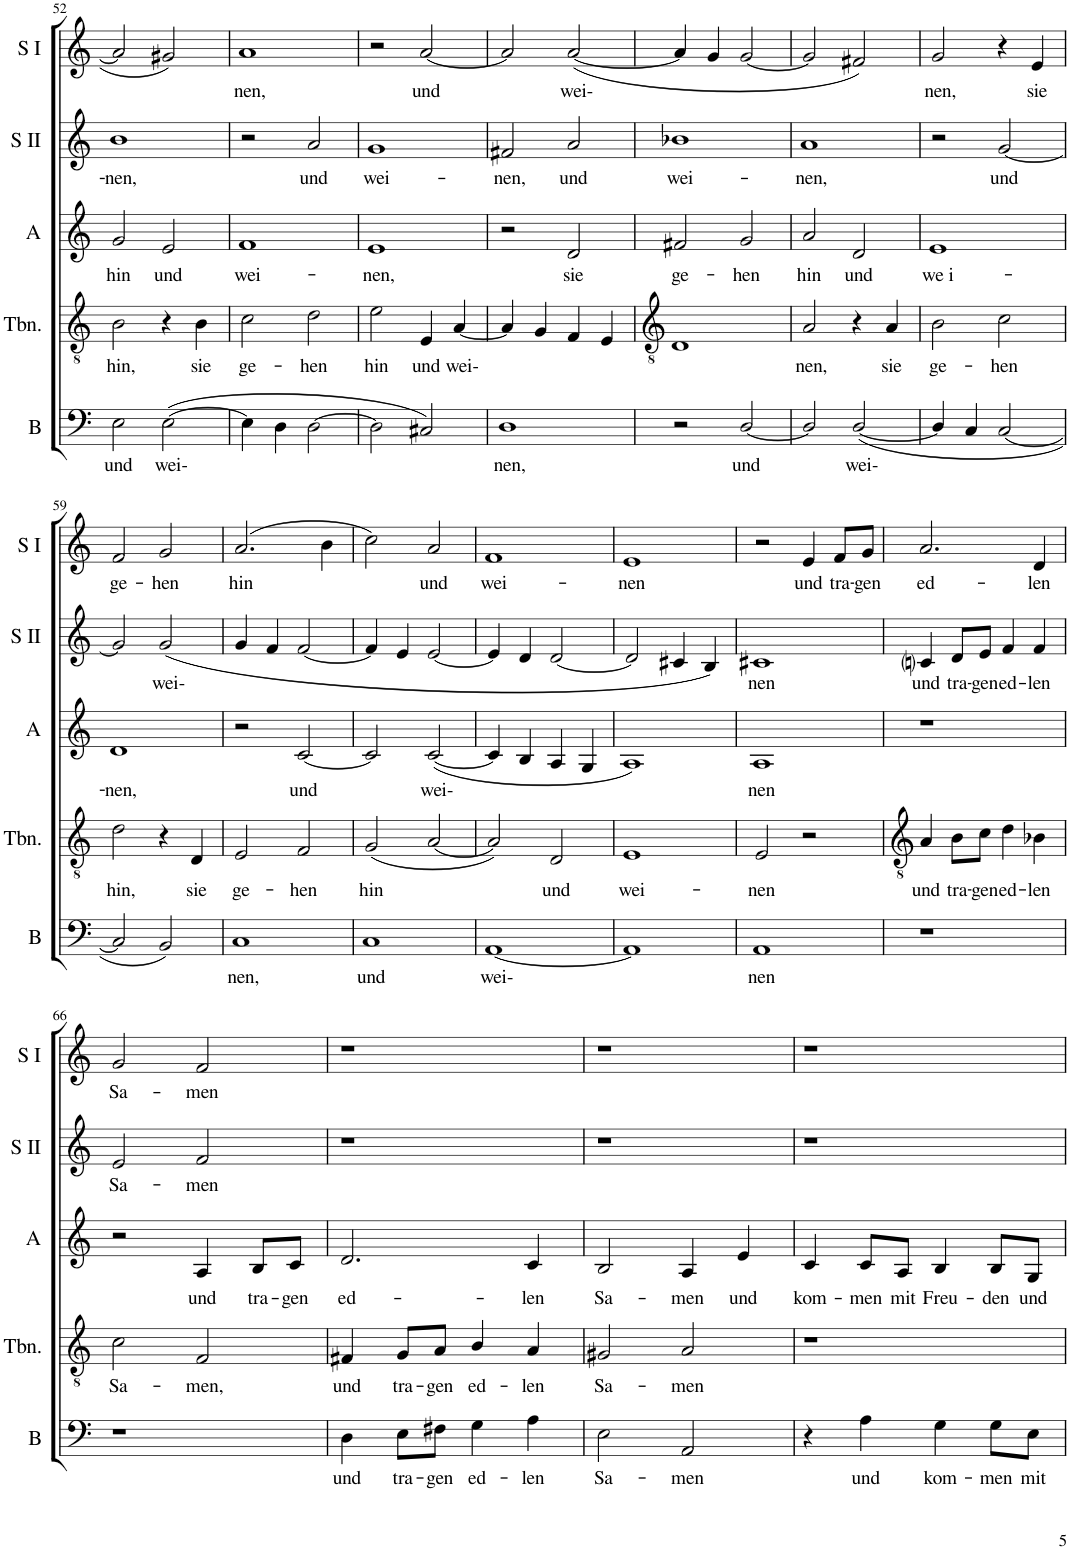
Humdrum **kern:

**kern	**text	**kern	**text	**kern	**text	**kern	**text	**kern	**text
*part5	*part5	*part4	*part4	*part3	*part3	*part2	*part2	*part1	*part1
*staff5	*staff5	*staff4	*staff4	*staff3	*staff3	*staff2	*staff2	*staff1	*staff1
*I"Bass	*	*I"Trombone	*	*I"Alto	*	*I"Soprano II	*	*I"Soprano I	*
*I'B	*	*I'Tbn.	*	*I'A	*	*I'S II	*	*I'S I	*
!!LO:PB:g=z
*clefF4	*	*clefGv2	*	*clefG2	*	*clefG2	*	*clefG2	*
*k[]	*	*k[]	*	*k[]	*	*k[]	*	*k[]	*
*M2/2	*	*M2/2	*	*M2/2	*	*M2/2	*	*M2/2	*
*met(c|)	*	*met(c|)	*	*met(c|)	*	*met(c|)	*	*met(c|)	*
=52	=52	=52	=52	=52	=52	=52	=52	=52	=52
!	!LO:LY:b	!	!LO:LY:b	!	!LO:LY:b	!	!LO:LY:b	!	!
2E\	und	2B\	hin,	2g/	hin	1b	-nen,	2a/]	.
!	!LO:LY:b	!	!	!	!LO:LY:b	!	!	!	!
(>[2E\	wei-	4r	.	2e/	und	.	.	2g#X/	.
!	!	!	!LO:LY:b	!	!	!	!	!	!
.	.	4B\	sie	.	.	.	.	.	.
=53	=53	=53	=53	=53	=53	=53	=53	=53	=53
!	!	!	!LO:LY:b	!	!LO:LY:b	!	!	!	!LO:LY:b
4E\]	.	2c\	ge-	1f	wei-	2r	.	1a	nen,
4D\	.	.	.	.	.	.	.	.	.
!	!	!	!LO:LY:b	!	!	!	!LO:LY:b	!	!
[2D\	.	2d\	-hen	.	.	2a/	und	.	.
=54	=54	=54	=54	=54	=54	=54	=54	=54	=54
!	!	!	!LO:LY:b	!	!LO:LY:b	!	!LO:LY:b	!	!
2D\]	.	2e\	hin	1e	-nen,	1g	wei-	2r	.
!	!	!	!LO:LY:b	!	!	!	!	!	!LO:LY:b
2C#X/)	.	4E/	und	.	.	.	.	[2a/	und
!	!	!	!LO:LY:b	!	!	!	!	!	!
.	.	[4A/	wei-	.	.	.	.	.	.
=55	=55	=55	=55	=55	=55	=55	=55	=55	=55
!	!LO:LY:b	!	!	!	!	!	!LO:LY:b	!	!
1D	nen,	4A/]	.	2r	.	2f#X/	-nen,	2a/]	.
.	.	4G/	.	.	.	.	.	.	.
!	!	!	!	!	!LO:LY:b	!	!LO:LY:b	!	!LO:LY:b
.	.	4F/	.	2d/	sie	2a/	und	(<[2a/	wei-
.	.	4E/	.	.	.	.	.	.	.
=56	=56	=56	=56	=56	=56	=56	=56	=56	=56
!	!	!	!	!	!LO:LY:b	!	!LO:LY:b	!	!
2r	.	1D	.	2f#X/	ge-	1b-X	wei-	4a/]	.
.	.	.	.	.	.	.	.	4g/	.
!	!LO:LY:b	!	!	!	!LO:LY:b	!	!	!	!
[2D/	und	.	.	2g/	-hen	.	.	[2g/	.
=57	=57	=57	=57	=57	=57	=57	=57	=57	=57
!	!	!	!LO:LY:b	!	!LO:LY:b	!	!LO:LY:b	!	!
2D/]	.	2A/	nen,	2a/	hin	1a	-nen,	2g/]	.
!	!LO:LY:b	!	!	!	!LO:LY:b	!	!	!	!
(<[2D/	wei-	4r	.	2d/	und	.	.	2f#X/)	.
!	!	!	!LO:LY:b	!	!	!	!	!	!
.	.	4A/	sie	.	.	.	.	.	.
=58	=58	=58	=58	=58	=58	=58	=58	=58	=58
!	!	!	!LO:LY:b	!	!LO:LY:b	!	!	!	!LO:LY:b
4D/]	.	2B\	ge-	1e	we i-	2r	.	2g/	nen,
4C/	.	.	.	.	.	.	.	.	.
!	!	!	!LO:LY:b	!	!	!	!LO:LY:b	!	!
[2C/	.	2c\	-hen	.	.	[2g/	und	4r	.
!	!	!	!	!	!	!	!	!	!LO:LY:b
.	.	.	.	.	.	.	.	4e/	sie
!!LO:LB:g=z
=59	=59	=59	=59	=59	=59	=59	=59	=59	=59
!	!	!	!LO:LY:b	!	!LO:LY:b	!	!	!	!LO:LY:b
2C/]	.	2d\	hin,	1d	-nen,	2g/]	.	2f/	ge-
!	!	!	!	!	!	!	!LO:LY:b	!	!LO:LY:b
2BB/)	.	4r	.	.	.	(<2g/	wei-	2g/	-hen
!	!	!	!LO:LY:b	!	!	!	!	!	!
.	.	4D/	sie	.	.	.	.	.	.
=60	=60	=60	=60	=60	=60	=60	=60	=60	=60
!	!LO:LY:b	!	!LO:LY:b	!	!	!	!	!	!LO:LY:b
1C	nen,	2E/	ge-	2r	.	4g/	.	(>2.a/	hin
.	.	.	.	.	.	4f/	.	.	.
!	!	!	!LO:LY:b	!	!LO:LY:b	!	!	!	!
.	.	2F/	-hen	[2c/	und	[2f/	.	.	.
.	.	.	.	.	.	.	.	4b\	.
=61	=61	=61	=61	=61	=61	=61	=61	=61	=61
!	!LO:LY:b	!	!LO:LY:b	!	!	!	!	!	!
1C	und	(<2G/	hin	2c/]	.	4f/]	.	2cc\)	.
.	.	.	.	.	.	4e/	.	.	.
!	!	!	!	!	!LO:LY:b	!	!	!	!LO:LY:b
.	.	[2A/	.	(<[2c/	wei-	[2e/	.	2a/	und
=62	=62	=62	=62	=62	=62	=62	=62	=62	=62
!	!LO:LY:b	!	!	!	!	!	!	!	!LO:LY:b
[1AA	wei-	2A/])	.	4c/]	.	4e/]	.	1f	wei-
.	.	.	.	4B/	.	4d/	.	.	.
!	!	!	!LO:LY:b	!	!	!	!	!	!
.	.	2D/	und	4A/	.	[2d/	.	.	.
.	.	.	.	4G/	.	.	.	.	.
=63	=63	=63	=63	=63	=63	=63	=63	=63	=63
!	!	!	!LO:LY:b	!	!	!	!	!	!LO:LY:b
1AA]	.	1E	wei-	1A)	.	2d/]	.	1e	-nen
.	.	.	.	.	.	4c#X/	.	.	.
.	.	.	.	.	.	4B/)	.	.	.
=64	=64	=64	=64	=64	=64	=64	=64	=64	=64
!	!LO:LY:b	!	!LO:LY:b	!	!LO:LY:b	!	!LO:LY:b	!	!
1AA	nen	2E/	-nen	1A	nen	1c#X	nen	2r	.
!	!	!	!	!	!	!	!	!	!LO:LY:b
.	.	2r	.	.	.	.	.	4e/	und
!	!	!	!	!	!	!	!	!	!LO:LY:b
.	.	.	.	.	.	.	.	8f/L	tra-
!	!	!	!	!	!	!	!	!	!LO:LY:b
.	.	.	.	.	.	.	.	8g/J	-gen
=65	=65	=65	=65	=65	=65	=65	=65	=65	=65
!	!	!	!LO:LY:b	!	!	!	!LO:LY:b	!	!LO:LY:b
1r	.	4A/	und	1r	.	4cni/	und	2.a/	ed-
!	!	!	!LO:LY:b	!	!	!	!LO:LY:b	!	!
.	.	8B\L	tra-	.	.	8d/L	tra-	.	.
!	!	!	!LO:LY:b	!	!	!	!LO:LY:b	!	!
.	.	8c\J	-gen	.	.	8e/J	-gen	.	.
!	!	!	!LO:LY:b	!	!	!	!LO:LY:b	!	!
.	.	4d\	ed-	.	.	4f/	ed-	.	.
!	!	!	!LO:LY:b	!	!	!	!LO:LY:b	!	!LO:LY:b
.	.	4B-X\	-len	.	.	4f/	-len	4d/	-len
!!LO:LB:g=z
=66	=66	=66	=66	=66	=66	=66	=66	=66	=66
!	!	!	!LO:LY:b	!	!	!	!LO:LY:b	!	!LO:LY:b
1r	.	2c\	Sa-	2r	.	2e/	Sa-	2g/	Sa-
!	!	!	!LO:LY:b	!	!LO:LY:b	!	!LO:LY:b	!	!LO:LY:b
.	.	2F/	-men,	4A/	und	2f/	-men	2f/	-men
!	!	!	!	!	!LO:LY:b	!	!	!	!
.	.	.	.	8B/L	tra-	.	.	.	.
!	!	!	!	!	!LO:LY:b	!	!	!	!
.	.	.	.	8c/J	-gen	.	.	.	.
=67	=67	=67	=67	=67	=67	=67	=67	=67	=67
!	!LO:LY:b	!	!LO:LY:b	!	!LO:LY:b	!	!	!	!
4D\	und	4F#X/	und	2.d/	ed-	1r	.	1r	.
!	!LO:LY:b	!	!LO:LY:b	!	!	!	!	!	!
8E\L	tra-	8G/L	tra-	.	.	.	.	.	.
!	!LO:LY:b	!	!LO:LY:b	!	!	!	!	!	!
8F#X\J	-gen	8A/J	-gen	.	.	.	.	.	.
!	!LO:LY:b	!	!LO:LY:b	!	!	!	!	!	!
4G\	ed-	4B/	ed-	.	.	.	.	.	.
!	!LO:LY:b	!	!LO:LY:b	!	!LO:LY:b	!	!	!	!
4A\	-len	4A/	-len	4c/	-len	.	.	.	.
=68	=68	=68	=68	=68	=68	=68	=68	=68	=68
!	!LO:LY:b	!	!LO:LY:b	!	!LO:LY:b	!	!	!	!
2E\	Sa-	2G#X/	Sa-	2B/	Sa-	1r	.	1r	.
!	!LO:LY:b	!	!LO:LY:b	!	!LO:LY:b	!	!	!	!
2AA/	-men	2A/	-men	4A/	-men	.	.	.	.
!	!	!	!	!	!LO:LY:b	!	!	!	!
.	.	.	.	4e/	und	.	.	.	.
=69	=69	=69	=69	=69	=69	=69	=69	=69	=69
!	!	!	!	!	!LO:LY:b	!	!	!	!
4r	.	1r	.	4c/	kom-	1r	.	1r	.
!	!LO:LY:b	!	!	!	!LO:LY:b	!	!	!	!
4A\	und	.	.	8c/L	-men	.	.	.	.
!	!	!	!	!	!LO:LY:b	!	!	!	!
.	.	.	.	8A/J	mit	.	.	.	.
!	!LO:LY:b	!	!	!	!LO:LY:b	!	!	!	!
4G\	kom-	.	.	4B/	Freu-	.	.	.	.
!	!LO:LY:b	!	!	!	!LO:LY:b	!	!	!	!
8G\L	-men	.	.	8B/L	-den	.	.	.	.
!	!LO:LY:b	!	!	!	!LO:LY:b	!	!	!	!
8E\J	mit	.	.	8G/J	und	.	.	.	.
=	=	=	=	=	=	=	=	=	=
*-	*-	*-	*-	*-	*-	*-	*-	*-	*-
